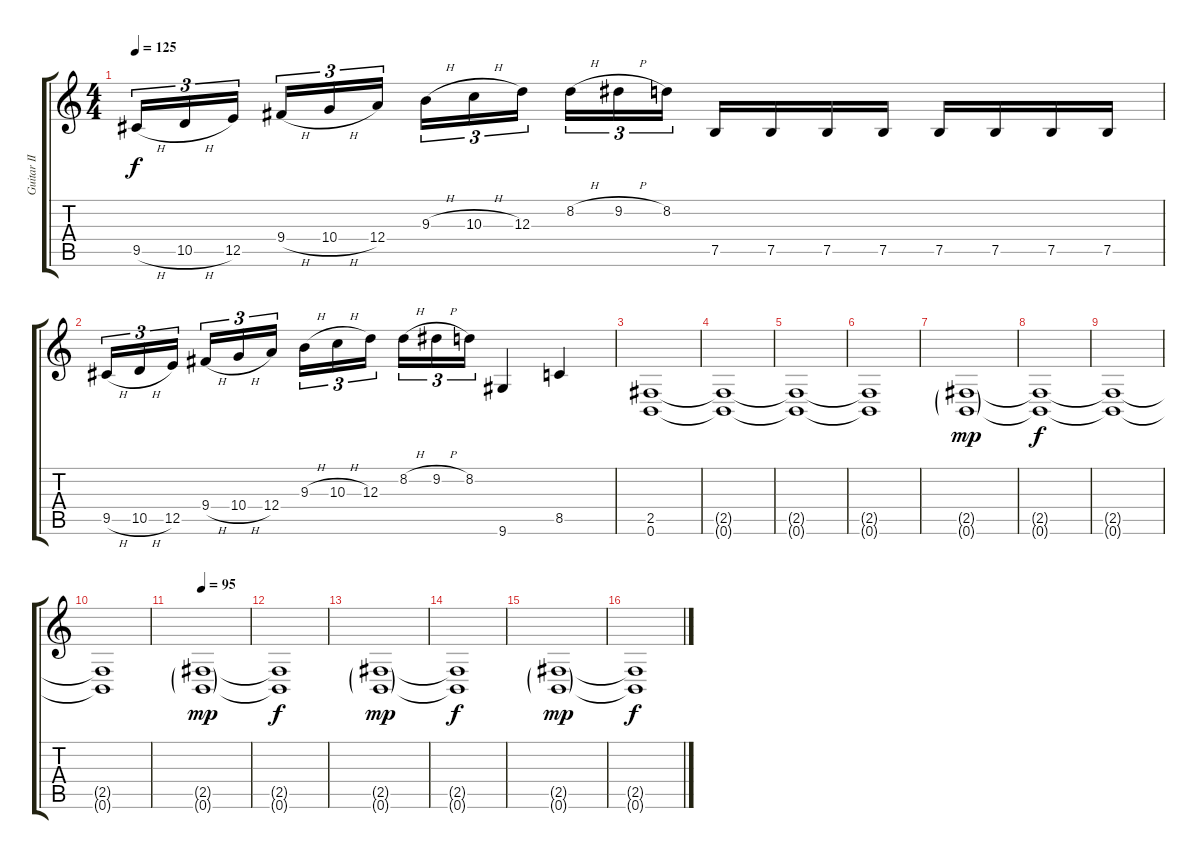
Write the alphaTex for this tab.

\track ("Guitar II" "Guitar II") {instrument distortionguitar}
\staff {score tabs}
\tuning (B3 Gb3 D3 A2 E2 B1) {hide}
\ts (4 4)
\tempo 125
\clef g2
\ks c
9.5{h}.16{tu (3 2) dy f} 10.5{h}.16{tu (3 2)} 12.5.16{tu (3 2)} 9.4{h}.16{tu (3 2)} 10.4{h}.16{tu (3 2)} 12.4.16{tu (3 2)} 9.3{h}.16{tu (3 2)} 10.3{h}.16{tu (3 2)} 12.3.16{tu (3 2)} 8.2{h}.16{tu (3 2)} 9.2{h}.16{tu (3 2)} 8.2.16{tu (3 2)} 7.5.16 7.5.16 7.5.16 7.5.16 7.5.16 7.5.16 7.5.16 7.5.16 |
9.5{h}.16{tu (3 2)} 10.5{h}.16{tu (3 2)} 12.5.16{tu (3 2)} 9.4{h}.16{tu (3 2)} 10.4{h}.16{tu (3 2)} 12.4.16{tu (3 2)} 9.3{h}.16{tu (3 2)} 10.3{h}.16{tu (3 2)} 12.3.16{tu (3 2)} 8.2{h}.16{tu (3 2)} 9.2{h}.16{tu (3 2)} 8.2.16{tu (3 2)} 9.6.4 8.5.4 |
(2.5 0.6).1 |
(2.5{t} 0.6{t}).1 |
(2.5{t} 0.6{t}).1 |
(2.5{t} 0.6{t}).1 |
(2.5{g} 0.6{g}).1{dy mp} |
(2.5{t} 0.6{t}).1{dy f} |
(2.5{t} 0.6{t}).1 |
(2.5{t} 0.6{t}).1 |
\tempo 95
(2.5{g} 0.6{g}).1{dy mp} |
(2.5{t} 0.6{t}).1{dy f} |
(2.5{g} 0.6{g}).1{dy mp} |
(2.5{t} 0.6{t}).1{dy f} |
(2.5{g} 0.6{g}).1{dy mp volume 0} |
(2.5{t} 0.6{t}).1{dy f}
